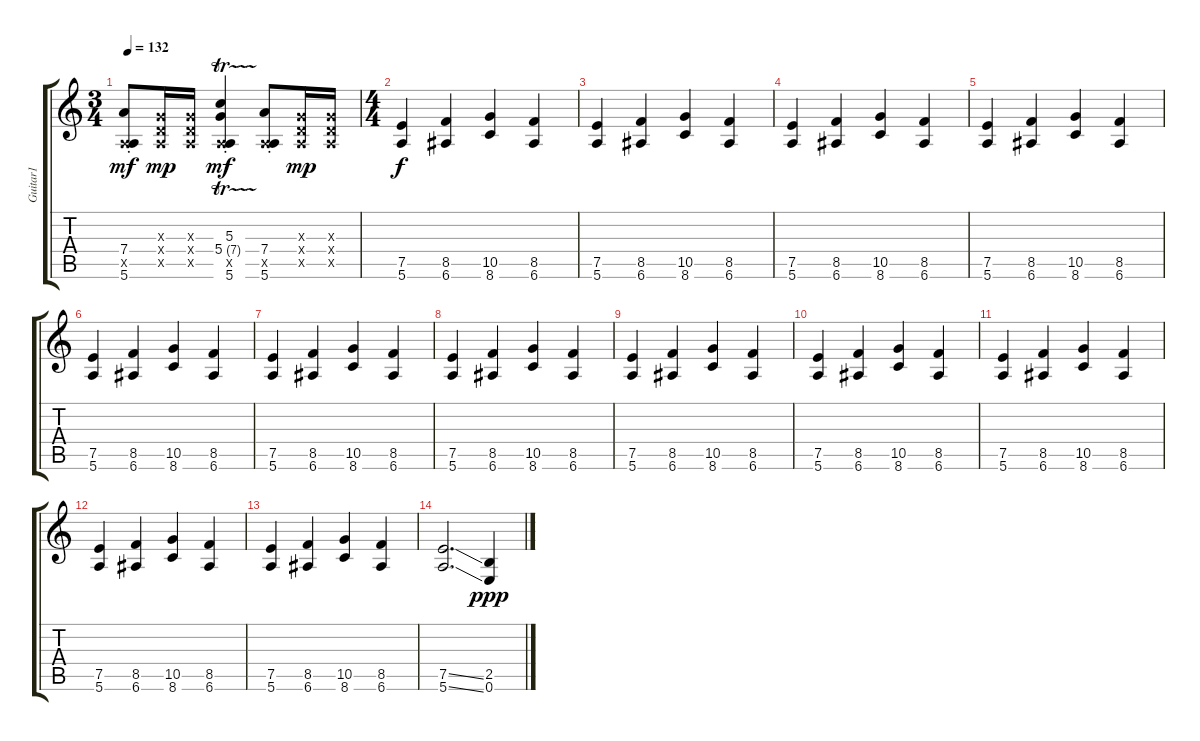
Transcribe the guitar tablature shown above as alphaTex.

\track ("Guitar1" "Guitar1") {instrument overdrivenguitar}
\staff {score tabs}
\tuning (E4 B3 G3 D3 A2 E2) {hide}
\ts (3 4)
\tempo 132
\clef g2
\ks c
(7.4{st} 0.5{x} 5.6{st}).8{dy mf} (0.3{x} 0.4{x} 0.5{x}).16{dy mp} (0.3{x} 0.4{x} 0.5{x}).16 (5.3{st} 5.4{tr (7 32)} 0.5{x} 5.6).4{dy mf} (7.4{st} 0.5{x} 5.6{st}).8 (0.3{x} 0.4{x} 0.5{x}).16{dy mp} (0.3{x} 0.4{x} 0.5{x}).16 |
\ts (4 4)
(7.5 5.6).4{dy f} (8.5 6.6).4 (10.5 8.6).4 (8.5 6.6).4 |
(7.5 5.6).4 (8.5 6.6).4 (10.5 8.6).4 (8.5 6.6).4 |
(7.5 5.6).4 (8.5 6.6).4 (10.5 8.6).4 (8.5 6.6).4 |
(7.5 5.6).4 (8.5 6.6).4 (10.5 8.6).4 (8.5 6.6).4 |
(7.5 5.6).4 (8.5 6.6).4 (10.5 8.6).4 (8.5 6.6).4 |
(7.5 5.6).4 (8.5 6.6).4 (10.5 8.6).4 (8.5 6.6).4 |
(7.5 5.6).4 (8.5 6.6).4 (10.5 8.6).4 (8.5 6.6).4 |
(7.5 5.6).4 (8.5 6.6).4 (10.5 8.6).4 (8.5 6.6).4 |
(7.5 5.6).4 (8.5 6.6).4 (10.5 8.6).4 (8.5 6.6).4 |
(7.5 5.6).4 (8.5 6.6).4 (10.5 8.6).4 (8.5 6.6).4 |
(7.5 5.6).4 (8.5 6.6).4 (10.5 8.6).4 (8.5 6.6).4 |
(7.5 5.6).4 (8.5 6.6).4 (10.5 8.6).4 (8.5 6.6).4 |
(7.5{ss} 5.6{ss}).2{d} (2.5 0.6).4{dy ppp}
